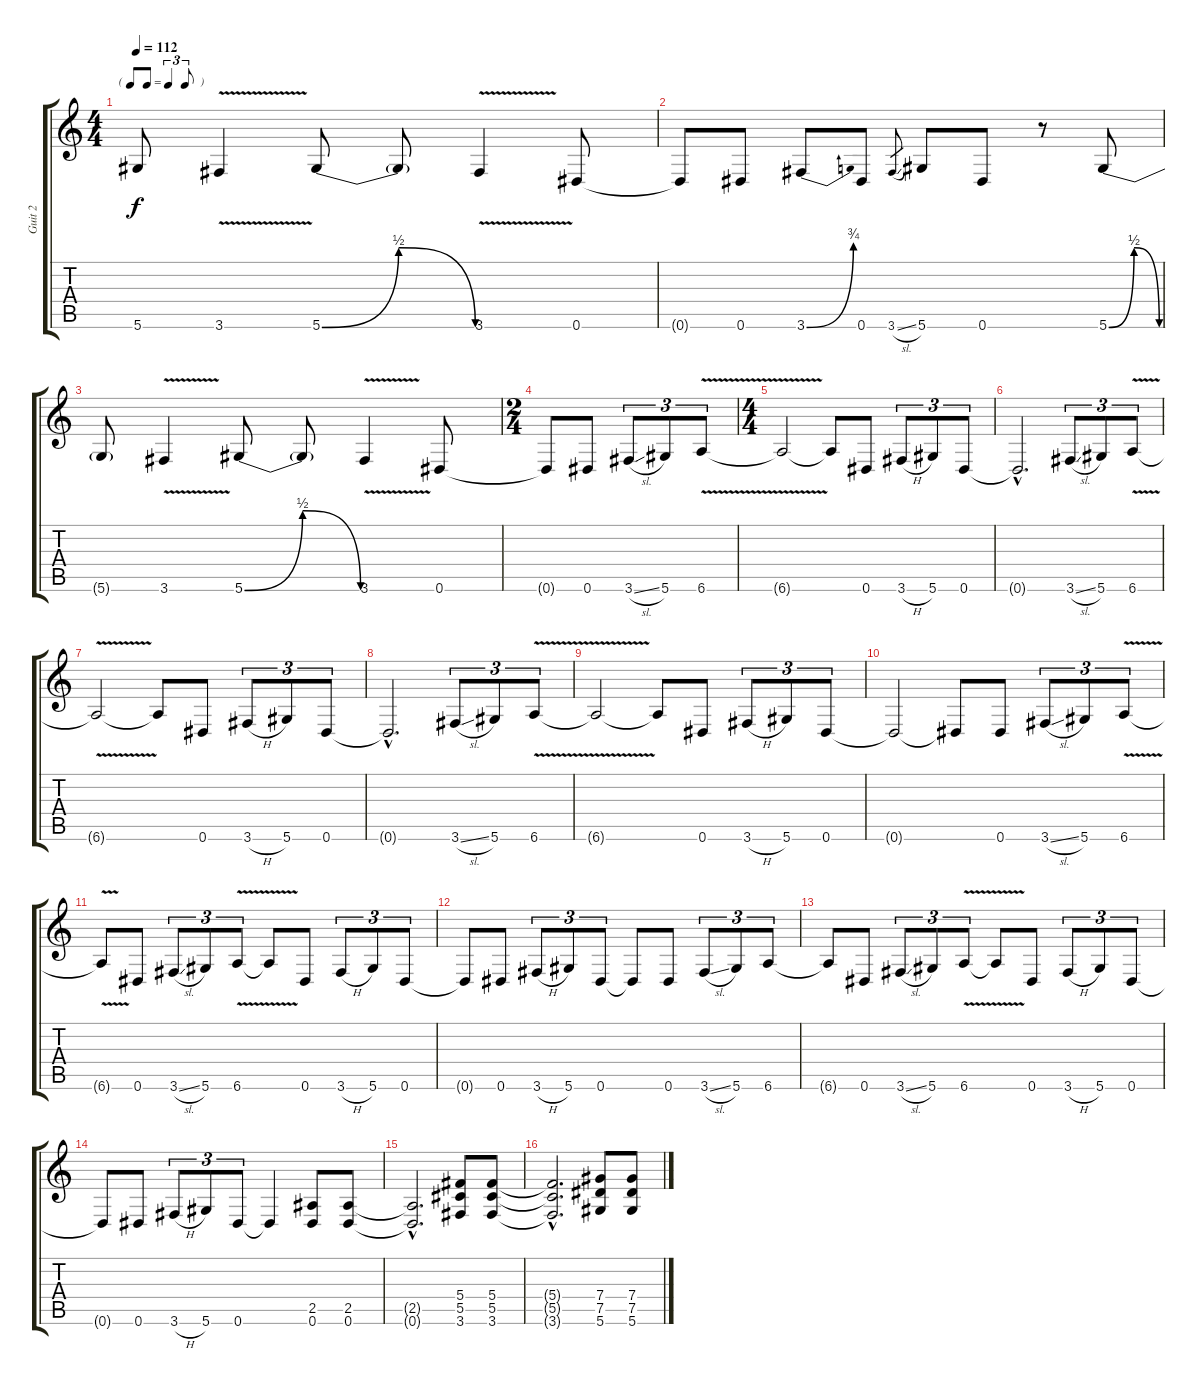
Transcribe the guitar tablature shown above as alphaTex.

\track ("Guit 2" "Guit 2") {instrument distortionguitar}
\staff {score tabs}
\tuning (Eb4 Bb3 Gb3 Db3 Ab2 Eb2) {hide}
\ts (4 4)
\tf triplet8th
\tempo 112
\clef g2
\ks c
5.6{t}.8{dy f} 3.6{v}.4 5.6{be (bendrelease 0 0 15 2 15 2 60 0)}.8 5.6{t}.8 3.6{v}.4 0.6.8 |
0.6{t}.8 0.6.8 3.6{be (bend 0 0 60 3)}.8 0.6.8 3.6{sl}.8{gr} 5.6.8 0.6.8 r.8 5.6{be (bendrelease 0 0 15 2 15 2 60 0)}.8 |
5.6{t}.8 3.6{v}.4 5.6{be (bendrelease 0 0 15 2 15 2 60 0)}.8 5.6{t}.8 3.6{v}.4 0.6.8 |
\ts (2 4)
0.6{t}.8 0.6.8 3.6{sl}.8{tu (3 2)} 5.6.8{tu (3 2)} 6.6{v}.8{tu (3 2)} |
\ts (4 4)
6.6{t}.2 6.6{t}.8 0.6.8 3.6{h}.8{tu (3 2)} 5.6.8{tu (3 2)} 0.6.8{tu (3 2)} |
0.6{hac t}.2{d} 3.6{sl}.8{tu (3 2)} 5.6.8{tu (3 2)} 6.6{v}.8{tu (3 2)} |
6.6{t}.2 6.6{t}.8 0.6.8 3.6{h}.8{tu (3 2)} 5.6.8{tu (3 2)} 0.6.8{tu (3 2)} |
0.6{hac t}.2{d} 3.6{sl}.8{tu (3 2)} 5.6.8{tu (3 2)} 6.6{v}.8{tu (3 2)} |
6.6{t}.2 6.6{t}.8 0.6.8 3.6{h}.8{tu (3 2)} 5.6.8{tu (3 2)} 0.6.8{tu (3 2)} |
0.6{t}.2 0.6{t}.8 0.6.8 3.6{sl}.8{tu (3 2)} 5.6.8{tu (3 2)} 6.6{v}.8{tu (3 2)} |
6.6{t}.8 0.6.8 3.6{sl}.8{tu (3 2)} 5.6.8{tu (3 2)} 6.6{v}.8{tu (3 2)} 6.6{t}.8 0.6.8 3.6{h}.8{tu (3 2)} 5.6.8{tu (3 2)} 0.6.8{tu (3 2)} |
0.6{t}.8 0.6.8 3.6{h}.8{tu (3 2)} 5.6.8{tu (3 2)} 0.6.8{tu (3 2)} 0.6{t}.8 0.6.8 3.6{sl}.8{tu (3 2)} 5.6.8{tu (3 2)} 6.6.8{tu (3 2)} |
6.6{t}.8 0.6.8 3.6{sl}.8{tu (3 2)} 5.6.8{tu (3 2)} 6.6{v}.8{tu (3 2)} 6.6{t}.8 0.6.8 3.6{h}.8{tu (3 2)} 5.6.8{tu (3 2)} 0.6.8{tu (3 2)} |
0.6{t}.8 0.6.8 3.6{h}.8{tu (3 2)} 5.6.8{tu (3 2)} 0.6.8{tu (3 2)} 0.6{t}.4 (2.5 0.6).8 (2.5 0.6).8 |
(2.5{hac t} 0.6{hac t}).2{d} (5.4 5.5 3.6).8 (5.4 5.5 3.6).8 |
(5.4{hac t} 5.5{hac t} 3.6{hac t}).2{d} (7.4 7.5 5.6).8 (7.4 7.5 5.6).8
